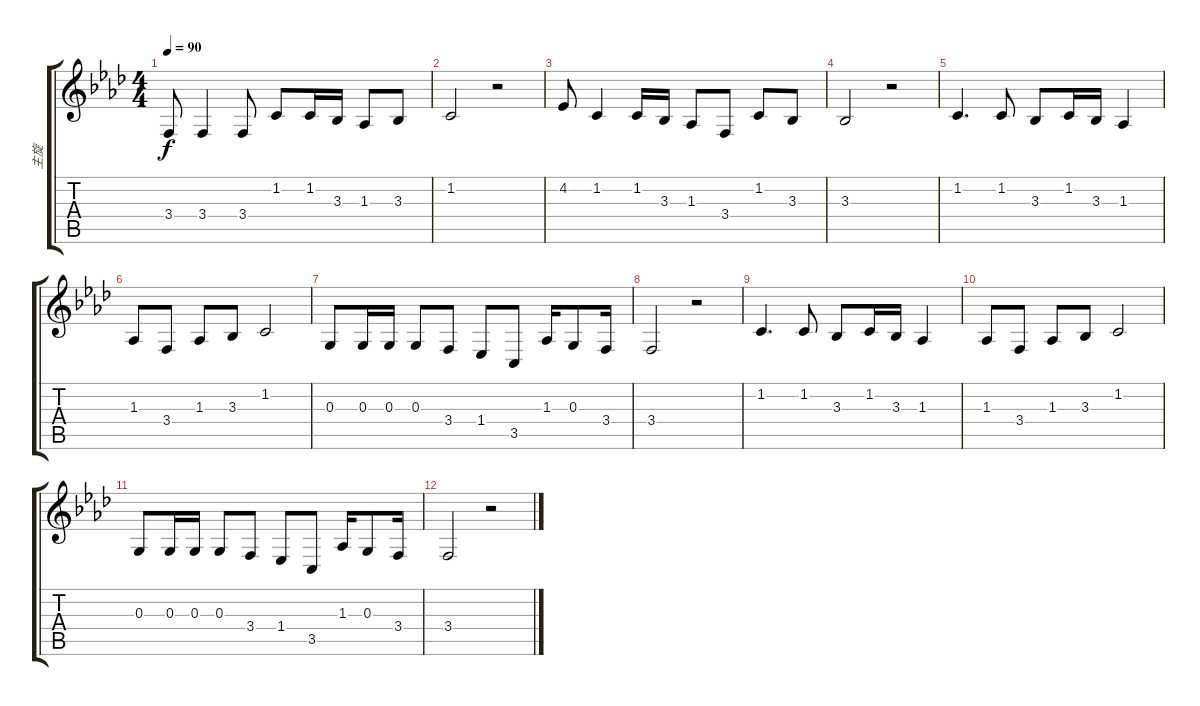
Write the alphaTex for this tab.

\track ("主旋" "主旋") {instrument trombone}
\staff {score tabs}
\tuning (E4 B3 G3 D3 A2 E2) {hide}
\ts (4 4)
\tempo 90
\clef g2
\ks ab
3.4.8{dy f} 3.4.4 3.4.8 1.2.8 1.2.16 3.3.16 1.3.8 3.3.8 |
1.2.2 r.2 |
4.2.8 1.2.4 1.2.16 3.3.16 1.3.8 3.4.8 1.2.8 3.3.8 |
3.3.2 r.2 |
1.2.4{d} 1.2.8 3.3.8 1.2.16 3.3.16 1.3.4 |
1.3.8 3.4.8 1.3.8 3.3.8 1.2.2 |
0.3.8 0.3.16 0.3.16 0.3.8 3.4.8 1.4.8 3.5.8 1.3.16 0.3.8 3.4.16 |
3.4.2 r.2 |
1.2.4{d} 1.2.8 3.3.8 1.2.16 3.3.16 1.3.4 |
1.3.8 3.4.8 1.3.8 3.3.8 1.2.2 |
0.3.8 0.3.16 0.3.16 0.3.8 3.4.8 1.4.8 3.5.8 1.3.16 0.3.8 3.4.16 |
3.4.2 r.2
